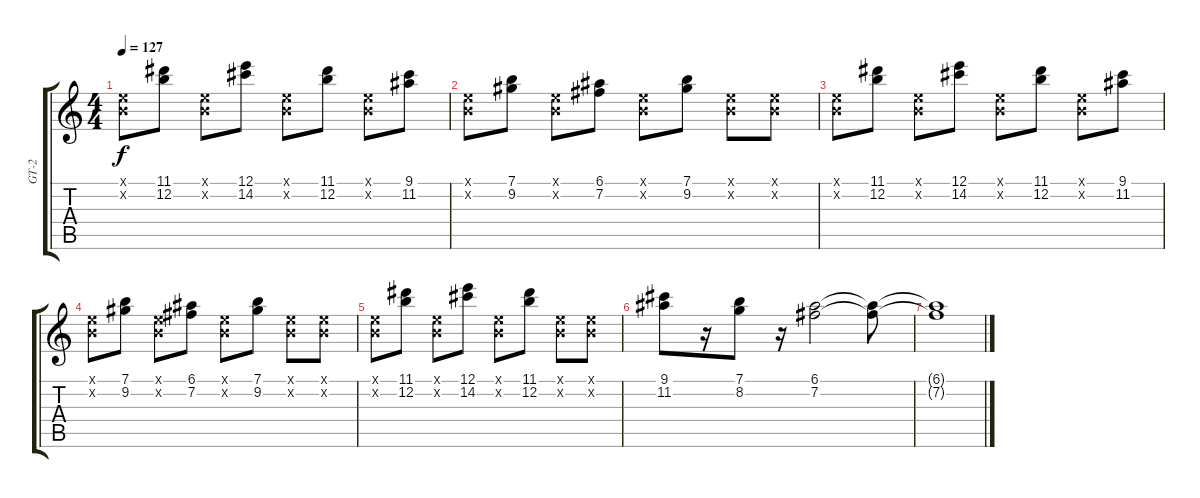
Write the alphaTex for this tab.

\track ("GT-2" "GT-2") {instrument acousticguitarsteel}
\staff {score tabs}
\tuning (E4 B3 G3 D3 A2 E2) {hide}
\ts (4 4)
\tempo 127
\clef g2
\ks c
(0.1{x} 0.2{x}).8{dy f} (11.1 12.2).8 (0.1{x} 0.2{x}).8 (12.1 14.2).8 (0.1{x} 0.2{x}).8 (11.1 12.2).8 (0.1{x} 0.2{x}).8 (9.1 11.2).8 |
(0.1{x} 0.2{x}).8 (7.1 9.2).8 (0.1{x} 0.2{x}).8 (6.1 7.2).8 (0.1{x} 0.2{x}).8 (7.1 9.2).8 (0.1{x} 0.2{x}).8 (0.1{x} 0.2{x}).8 |
(0.1{x} 0.2{x}).8 (11.1 12.2).8 (0.1{x} 0.2{x}).8 (12.1 14.2).8 (0.1{x} 0.2{x}).8 (11.1 12.2).8 (0.1{x} 0.2{x}).8 (9.1 11.2).8 |
(0.1{x} 0.2{x}).8 (7.1 9.2).8 (0.1{x} 0.2{x}).8 (6.1 7.2).8 (0.1{x} 0.2{x}).8 (7.1 9.2).8 (0.1{x} 0.2{x}).8 (0.1{x} 0.2{x}).8 |
(0.1{x} 0.2{x}).8 (11.1 12.2).8 (0.1{x} 0.2{x}).8 (12.1 14.2).8 (0.1{x} 0.2{x}).8 (11.1 12.2).8 (0.1{x} 0.2{x}).8 (0.1{x} 0.2{x}).8 |
(9.1 11.2).8 r.16 (7.1 8.2).8 r.16 (6.1 7.2).2 (6.1{t} 7.2{t}).8 |
(6.1{t} 7.2{t}).1
